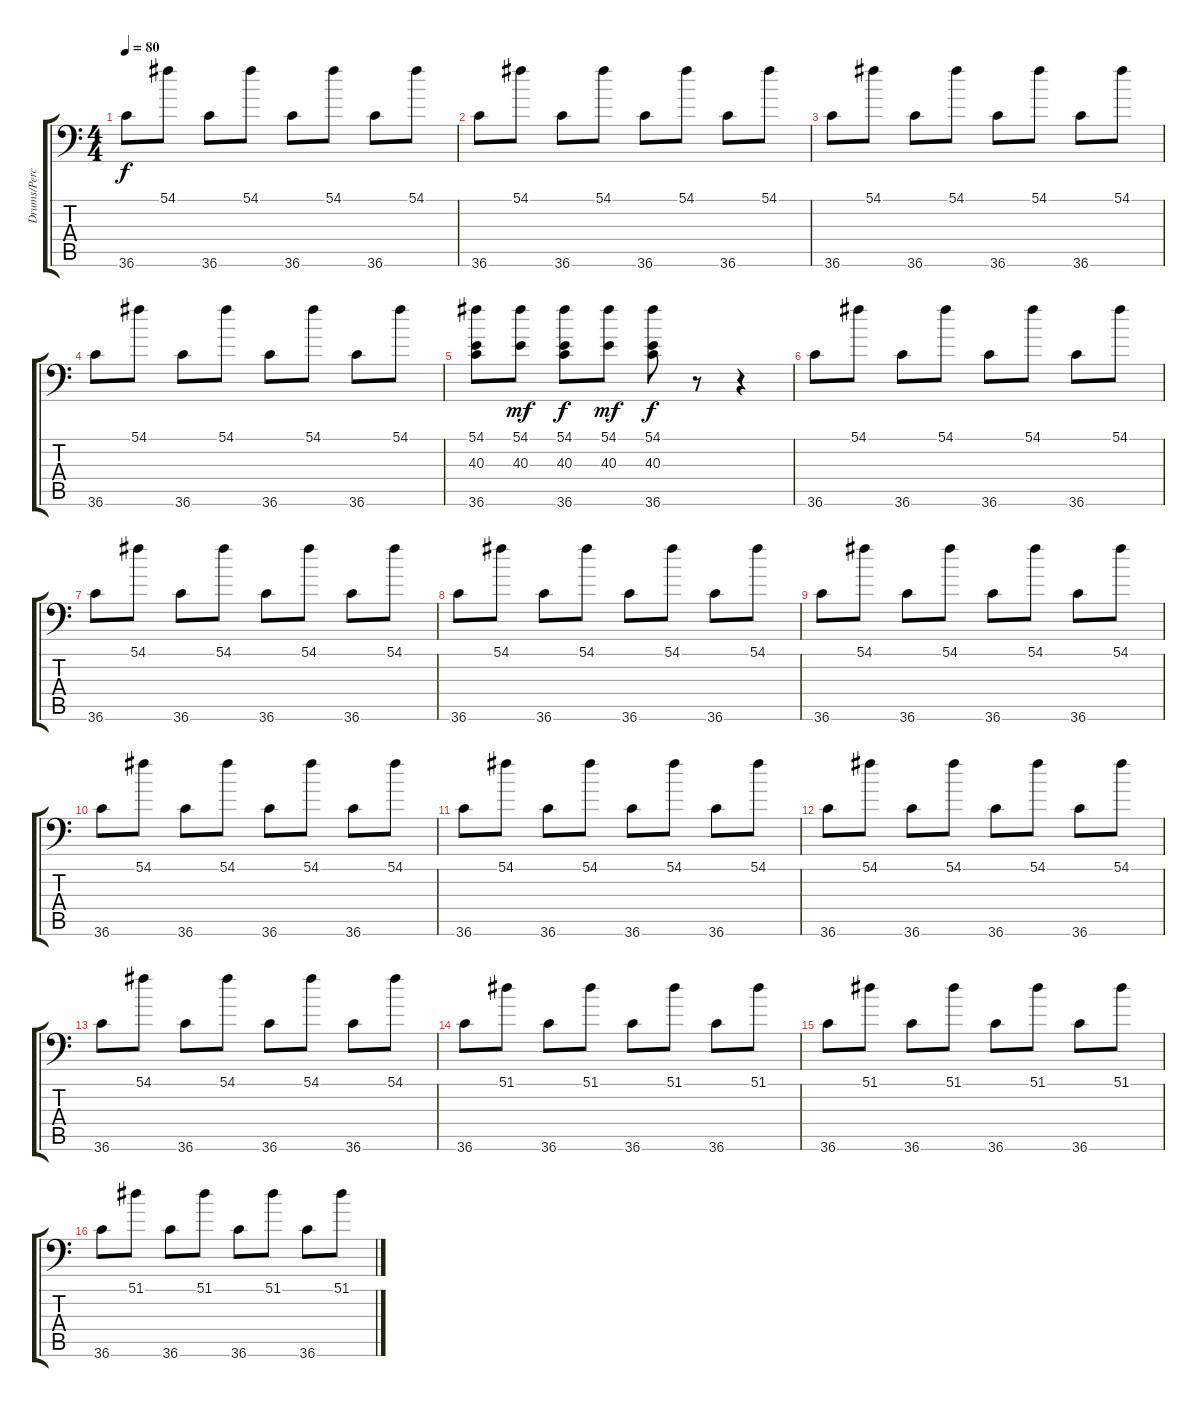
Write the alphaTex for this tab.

\track ("Drums/Percussion" "Drums/Perc") {instrument acousticgrandpiano}
\staff {score tabs}
\tuning (C-1 C-1 C-1 C-1 C-1 C-1) {hide}
\ts (4 4)
\tempo 80
\clef f4
\ks c
36.6.8{dy f} 54.1.8 36.6.8 54.1.8 36.6.8 54.1.8 36.6.8 54.1.8 |
36.6.8 54.1.8 36.6.8 54.1.8 36.6.8 54.1.8 36.6.8 54.1.8 |
36.6.8 54.1.8 36.6.8 54.1.8 36.6.8 54.1.8 36.6.8 54.1.8 |
36.6.8 54.1.8 36.6.8 54.1.8 36.6.8 54.1.8 36.6.8 54.1.8 |
(54.1 40.3 36.6).8 (54.1 40.3).8{dy mf} (54.1 40.3 36.6).8{dy f} (54.1 40.3).8{dy mf} (54.1 40.3 36.6).8{dy f} r.8 r.4 |
36.6.8 54.1.8 36.6.8 54.1.8 36.6.8 54.1.8 36.6.8 54.1.8 |
36.6.8 54.1.8 36.6.8 54.1.8 36.6.8 54.1.8 36.6.8 54.1.8 |
36.6.8 54.1.8 36.6.8 54.1.8 36.6.8 54.1.8 36.6.8 54.1.8 |
36.6.8 54.1.8 36.6.8 54.1.8 36.6.8 54.1.8 36.6.8 54.1.8 |
36.6.8 54.1.8 36.6.8 54.1.8 36.6.8 54.1.8 36.6.8 54.1.8 |
36.6.8 54.1.8 36.6.8 54.1.8 36.6.8 54.1.8 36.6.8 54.1.8 |
36.6.8 54.1.8 36.6.8 54.1.8 36.6.8 54.1.8 36.6.8 54.1.8 |
36.6.8 54.1.8 36.6.8 54.1.8 36.6.8 54.1.8 36.6.8 54.1.8 |
36.6.8 51.1.8 36.6.8 51.1.8 36.6.8 51.1.8 36.6.8 51.1.8 |
36.6.8 51.1.8 36.6.8 51.1.8 36.6.8 51.1.8 36.6.8 51.1.8 |
36.6.8 51.1.8 36.6.8 51.1.8 36.6.8 51.1.8 36.6.8 51.1.8
